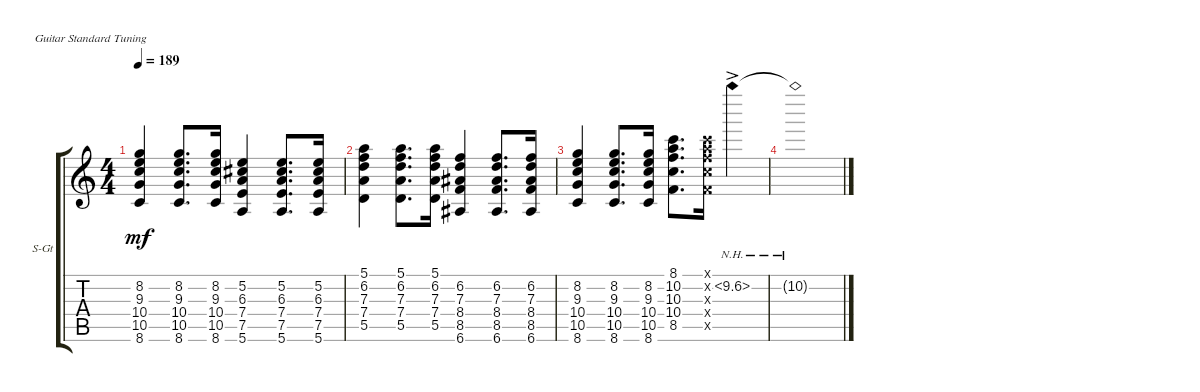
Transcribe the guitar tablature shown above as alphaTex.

\defaultSystemsLayout 4
\bracketExtendMode groupsimilarinstruments
\firstSystemTrackNameOrientation horizontal
\otherSystemsTrackNameOrientation horizontal
\track ("Clean Backing" "S-Gt") {instrument acousticguitarsteel}
\staff {score tabs}
\tuning (E4 B3 G3 D3 A2 E2)
\ts (4 4)
\tempo 189
\clef g2
\ks c
(8.2 9.3 10.4 10.5 8.6).4{dy mf} (8.2 9.3 10.4 10.5 8.6).8{d} (8.2 9.3 10.4 10.5 8.6).16 (5.2 6.3 7.4 7.5 5.6).4 (5.2 6.3 7.4 7.5 5.6).8{d} (5.2 6.3 7.4 7.5 5.6).16 |
(5.1 6.2 7.3 7.4 5.5).4 (5.1 6.2 7.3 7.4 5.5).8{d} (5.1 6.2 7.3 7.4 5.5).16 (6.2 7.3 8.4 8.5 6.6).4 (6.2 7.3 8.4 8.5 6.6).8{d} (6.2 7.3 8.4 8.5 6.6).16 |
(8.2 9.3 10.4 10.5 8.6).4 (8.2 9.3 10.4 10.5 8.6).8{d} (8.2 9.3 10.4 10.5 8.6).16 (8.1 10.2 10.3 10.4 8.5).8{d} (8.1{x} 10.2{x} 10.3{x} 10.4{x} 8.5{x}).16 10.2{nh ac}.4 |
10.2{nh t}.1
